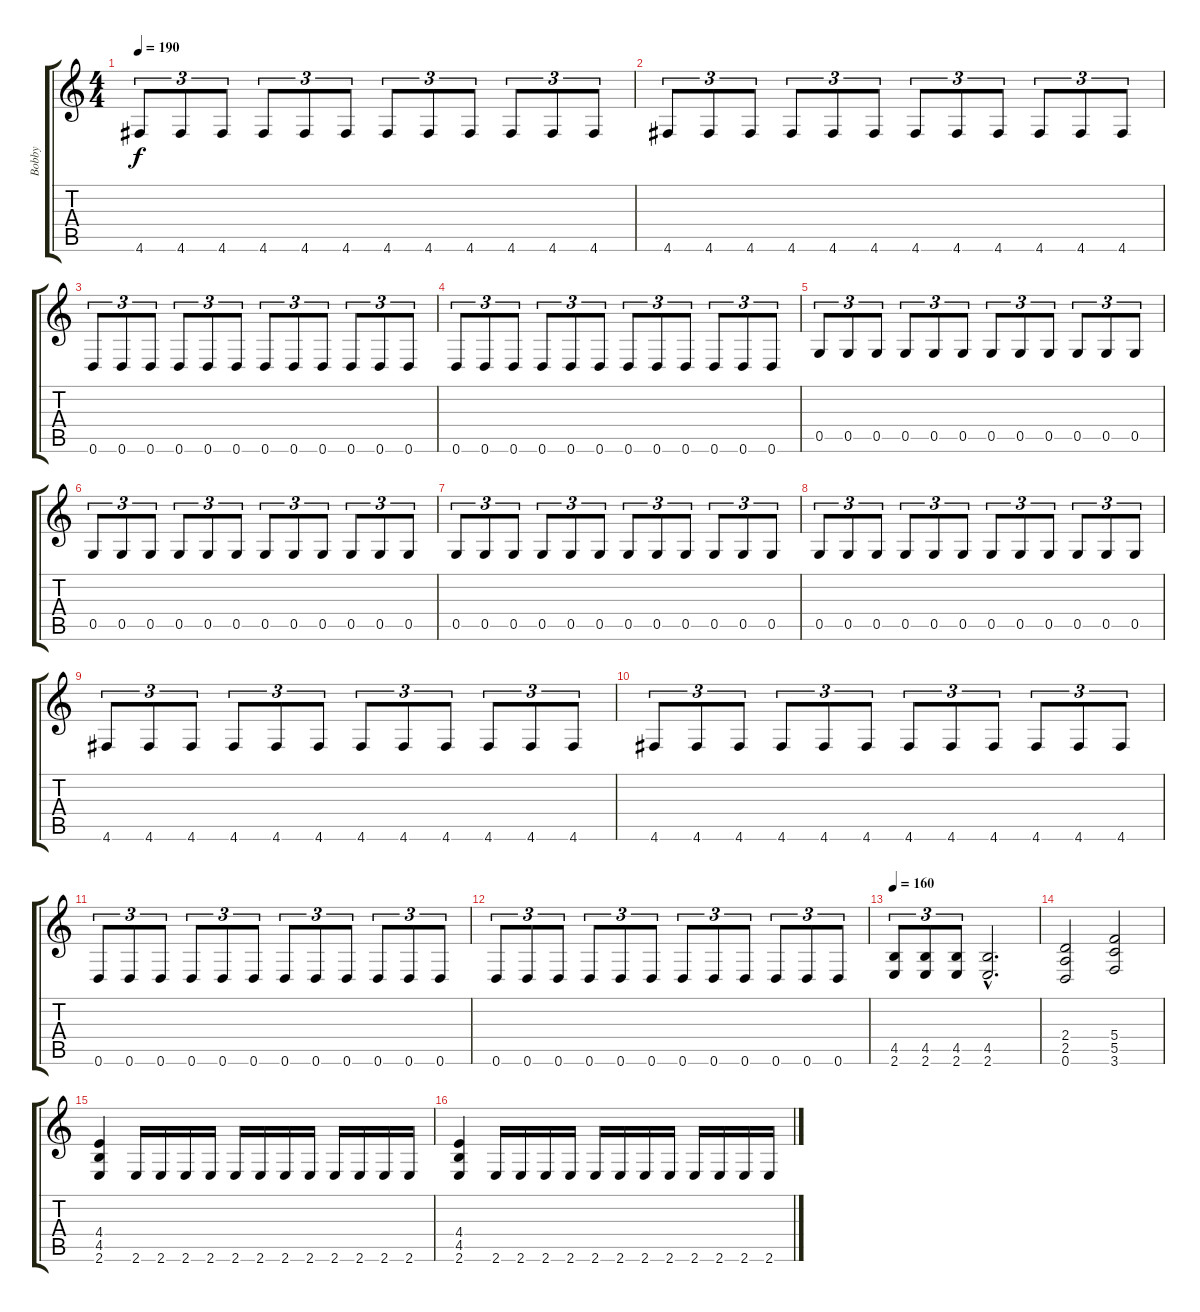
\track ("Bobby" "Bobby") {instrument distortionguitar}
\staff {score tabs}
\tuning (D4 A3 F3 C3 G2 D2) {hide}
\ts (4 4)
\tempo 190
\clef g2
\ks c
4.6.8{tu (3 2) dy f} 4.6.8{tu (3 2)} 4.6.8{tu (3 2)} 4.6.8{tu (3 2)} 4.6.8{tu (3 2)} 4.6.8{tu (3 2)} 4.6.8{tu (3 2)} 4.6.8{tu (3 2)} 4.6.8{tu (3 2)} 4.6.8{tu (3 2)} 4.6.8{tu (3 2)} 4.6.8{tu (3 2)} |
4.6.8{tu (3 2)} 4.6.8{tu (3 2)} 4.6.8{tu (3 2)} 4.6.8{tu (3 2)} 4.6.8{tu (3 2)} 4.6.8{tu (3 2)} 4.6.8{tu (3 2)} 4.6.8{tu (3 2)} 4.6.8{tu (3 2)} 4.6.8{tu (3 2)} 4.6.8{tu (3 2)} 4.6.8{tu (3 2)} |
0.6.8{tu (3 2)} 0.6.8{tu (3 2)} 0.6.8{tu (3 2)} 0.6.8{tu (3 2)} 0.6.8{tu (3 2)} 0.6.8{tu (3 2)} 0.6.8{tu (3 2)} 0.6.8{tu (3 2)} 0.6.8{tu (3 2)} 0.6.8{tu (3 2)} 0.6.8{tu (3 2)} 0.6.8{tu (3 2)} |
0.6.8{tu (3 2)} 0.6.8{tu (3 2)} 0.6.8{tu (3 2)} 0.6.8{tu (3 2)} 0.6.8{tu (3 2)} 0.6.8{tu (3 2)} 0.6.8{tu (3 2)} 0.6.8{tu (3 2)} 0.6.8{tu (3 2)} 0.6.8{tu (3 2)} 0.6.8{tu (3 2)} 0.6.8{tu (3 2)} |
0.5.8{tu (3 2)} 0.5.8{tu (3 2)} 0.5.8{tu (3 2)} 0.5.8{tu (3 2)} 0.5.8{tu (3 2)} 0.5.8{tu (3 2)} 0.5.8{tu (3 2)} 0.5.8{tu (3 2)} 0.5.8{tu (3 2)} 0.5.8{tu (3 2)} 0.5.8{tu (3 2)} 0.5.8{tu (3 2)} |
0.5.8{tu (3 2)} 0.5.8{tu (3 2)} 0.5.8{tu (3 2)} 0.5.8{tu (3 2)} 0.5.8{tu (3 2)} 0.5.8{tu (3 2)} 0.5.8{tu (3 2)} 0.5.8{tu (3 2)} 0.5.8{tu (3 2)} 0.5.8{tu (3 2)} 0.5.8{tu (3 2)} 0.5.8{tu (3 2)} |
0.5.8{tu (3 2)} 0.5.8{tu (3 2)} 0.5.8{tu (3 2)} 0.5.8{tu (3 2)} 0.5.8{tu (3 2)} 0.5.8{tu (3 2)} 0.5.8{tu (3 2)} 0.5.8{tu (3 2)} 0.5.8{tu (3 2)} 0.5.8{tu (3 2)} 0.5.8{tu (3 2)} 0.5.8{tu (3 2)} |
0.5.8{tu (3 2)} 0.5.8{tu (3 2)} 0.5.8{tu (3 2)} 0.5.8{tu (3 2)} 0.5.8{tu (3 2)} 0.5.8{tu (3 2)} 0.5.8{tu (3 2)} 0.5.8{tu (3 2)} 0.5.8{tu (3 2)} 0.5.8{tu (3 2)} 0.5.8{tu (3 2)} 0.5.8{tu (3 2)} |
4.6.8{tu (3 2)} 4.6.8{tu (3 2)} 4.6.8{tu (3 2)} 4.6.8{tu (3 2)} 4.6.8{tu (3 2)} 4.6.8{tu (3 2)} 4.6.8{tu (3 2)} 4.6.8{tu (3 2)} 4.6.8{tu (3 2)} 4.6.8{tu (3 2)} 4.6.8{tu (3 2)} 4.6.8{tu (3 2)} |
4.6.8{tu (3 2)} 4.6.8{tu (3 2)} 4.6.8{tu (3 2)} 4.6.8{tu (3 2)} 4.6.8{tu (3 2)} 4.6.8{tu (3 2)} 4.6.8{tu (3 2)} 4.6.8{tu (3 2)} 4.6.8{tu (3 2)} 4.6.8{tu (3 2)} 4.6.8{tu (3 2)} 4.6.8{tu (3 2)} |
0.6.8{tu (3 2)} 0.6.8{tu (3 2)} 0.6.8{tu (3 2)} 0.6.8{tu (3 2)} 0.6.8{tu (3 2)} 0.6.8{tu (3 2)} 0.6.8{tu (3 2)} 0.6.8{tu (3 2)} 0.6.8{tu (3 2)} 0.6.8{tu (3 2)} 0.6.8{tu (3 2)} 0.6.8{tu (3 2)} |
0.6.8{tu (3 2)} 0.6.8{tu (3 2)} 0.6.8{tu (3 2)} 0.6.8{tu (3 2)} 0.6.8{tu (3 2)} 0.6.8{tu (3 2)} 0.6.8{tu (3 2)} 0.6.8{tu (3 2)} 0.6.8{tu (3 2)} 0.6.8{tu (3 2)} 0.6.8{tu (3 2)} 0.6.8{tu (3 2)} |
\tempo 160
(4.5 2.6).8{tu (3 2)} (4.5 2.6).8{tu (3 2)} (4.5 2.6).8{tu (3 2)} (4.5{hac} 2.6{hac}).2{d} |
(2.4 2.5 0.6).2 (5.4 5.5 3.6).2 |
(4.4 4.5 2.6).4 2.6.16 2.6.16 2.6.16 2.6.16 2.6.16 2.6.16 2.6.16 2.6.16 2.6.16 2.6.16 2.6.16 2.6.16 |
(4.4 4.5 2.6).4 2.6.16 2.6.16 2.6.16 2.6.16 2.6.16 2.6.16 2.6.16 2.6.16 2.6.16 2.6.16 2.6.16 2.6.16
